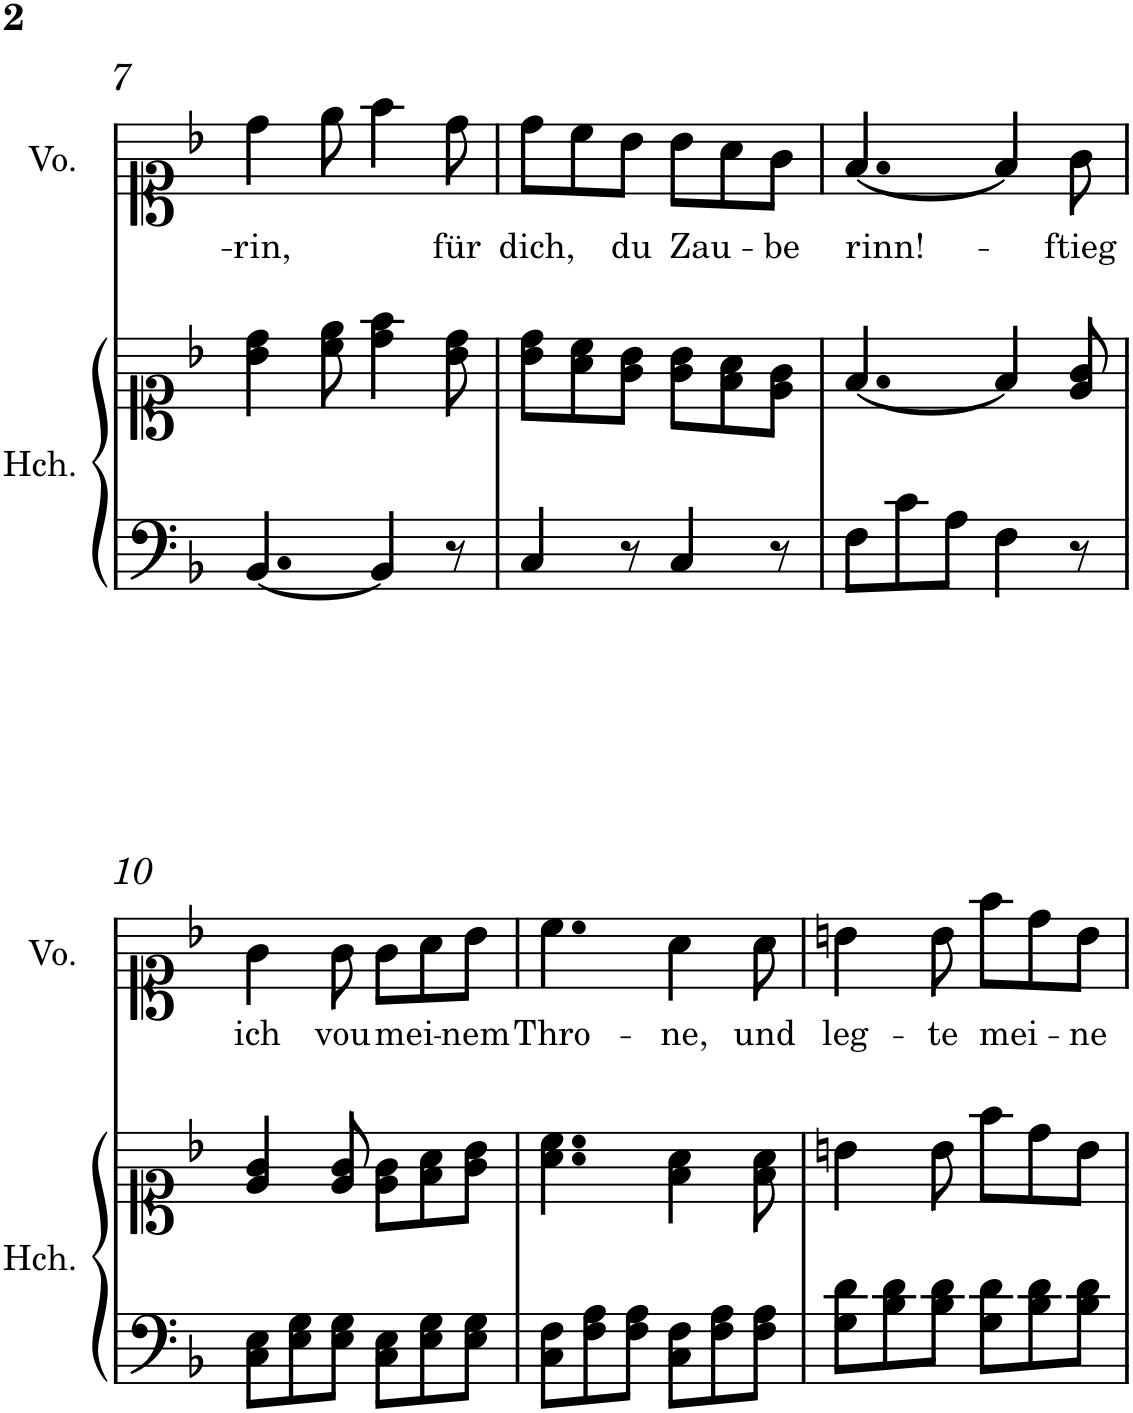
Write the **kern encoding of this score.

**kern	**kern	**kern	**text
*part2	*part2	*part1	*part1
*staff3	*staff2	*staff1	*staff1
*I"Harpsichord	*	*I"Voice	*
*I'Hch.	*	*I'Vo.	*
!!LO:PB:g=z
*clefF4	*clefC1	*clefC1	*
*k[b-]	*k[b-]	*k[b-]	*
*M6/8	*M6/8	*M6/8	*
=7	=7	=7	=7
!	!	!	!LO:LY:b
[4.BB-/	4b-\ 4dd\	4dd\	-rin,
.	8cc\ 8ee\	8ee\	.
4BB-/]	4dd\ 4ff\	4ff\	.
!	!	!	!LO:LY:b
8r	8b-\ 8dd\	8dd\	für
=8	=8	=8	=8
!	!	!	!LO:LY:b
4C/	8b-\ 8dd\L	8dd\L	dich,
.	8a\ 8cc\	8cc\	.
!	!	!	!LO:LY:b
8r	8g\ 8b-\J	8b-\J	du
!	!	!	!LO:LY:b
4C/	8g\ 8b-\L	8b-\L	Zau-
.	8f\ 8a\	8a\	.
!	!	!	!LO:LY:b
8r	8e\ 8g\J	8g\J	-be
=9	=9	=9	=9
!	!	!	!LO:LY:b
8F\L	[4.f/	[4.f/	rinn!-
8c\	.	.	.
8A\J	.	.	.
4F\	4f/]	4f/]	.
!	!	!	!LO:LY:b
8r	8e/ 8g/	8g\	-ftieg
!!LO:LB:g=z
=10	=10	=10	=10
!	!	!	!LO:LY:b
8C\ 8E\L	4e/ 4g/	4g\	ich
8E\ 8G\	.	.	.
!	!	!	!LO:LY:b
8E\ 8G\J	8e/ 8g/	8g\	vou
!	!	!	!LO:LY:b
8C\ 8E\L	8e\ 8g\L	8g\L	mei-
8E\ 8G\	8f\ 8a\	8a\	.
!	!	!	!LO:LY:b
8E\ 8G\J	8g\ 8b-\J	8b-\J	-nem
=11	=11	=11	=11
!	!	!	!LO:LY:b
8C\ 8F\L	4.a\ 4.cc\	4.cc\	Thro-
8F\ 8A\	.	.	.
8F\ 8A\J	.	.	.
!	!	!	!LO:LY:b
8C\ 8F\L	4f\ 4a\	4a\	-ne,
8F\ 8A\	.	.	.
!	!	!	!LO:LY:b
8F\ 8A\J	8f\ 8a\	8a\	und
=12	=12	=12	=12
!	!	!	!LO:LY:b
8G\ 8d\L	4bn\	4bn\	leg-
8B-\ 8d\	.	.	.
!	!	!	!LO:LY:b
8B-\ 8d\J	8b\	8b\	-te
!	!	!	!LO:LY:b
8G\ 8d\L	8ff\L	8ff\L	mei-
8B-\ 8d\	8dd\	8dd\	.
!	!	!	!LO:LY:b
8B-\ 8d\J	8b\J	8b\J	-ne
=	=	=	=
*-	*-	*-	*-
